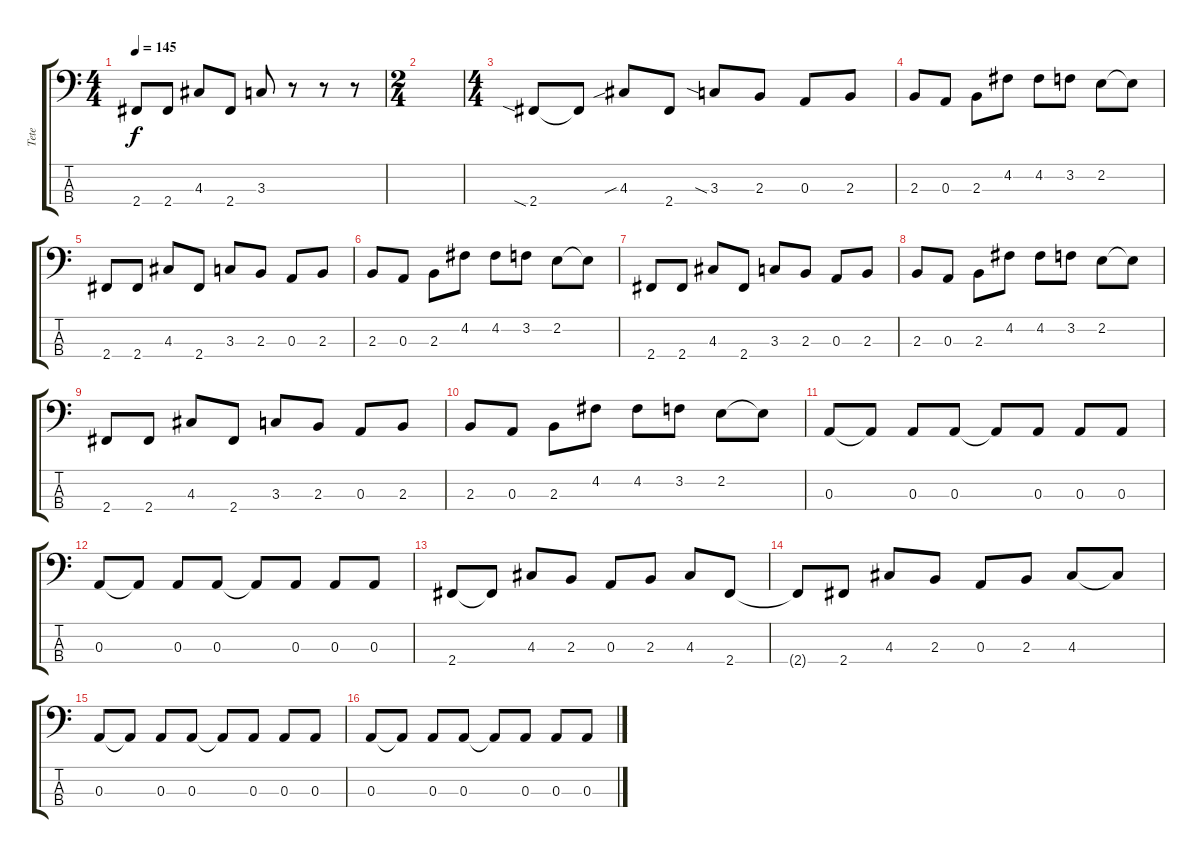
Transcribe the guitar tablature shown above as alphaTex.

\track ("Tete" "Tete") {instrument electricbassfinger}
\staff {score tabs}
\tuning (G2 D2 A1 E1) {hide}
\ts (4 4)
\tempo 145
\clef f4
\ks c
2.4.8{dy f instrument electricbassfinger} 2.4.8 4.3.8 2.4.8 3.3.8 r.8 r.8 r.8 |
\ts (2 4)
|
\ts (4 4)
2.4{sia}.8 2.4{t}.8 4.3{sib}.8 2.4.8 3.3{sia}.8 2.3.8 0.3.8 2.3.8 |
2.3.8 0.3.8 2.3.8 4.2.8 4.2.8 3.2.8 2.2.8 2.2{t}.8 |
2.4.8 2.4.8 4.3.8 2.4.8 3.3.8 2.3.8 0.3.8 2.3.8 |
2.3.8 0.3.8 2.3.8 4.2.8 4.2.8 3.2.8 2.2.8 2.2{t}.8 |
2.4.8 2.4.8 4.3.8 2.4.8 3.3.8 2.3.8 0.3.8 2.3.8 |
2.3.8 0.3.8 2.3.8 4.2.8 4.2.8 3.2.8 2.2.8 2.2{t}.8 |
2.4.8 2.4.8 4.3.8 2.4.8 3.3.8 2.3.8 0.3.8 2.3.8 |
2.3.8 0.3.8 2.3.8 4.2.8 4.2.8 3.2.8 2.2.8 2.2{t}.8 |
0.3.8 0.3{t}.8 0.3.8 0.3.8 0.3{t}.8 0.3.8 0.3.8 0.3.8 |
0.3.8 0.3{t}.8 0.3.8 0.3.8 0.3{t}.8 0.3.8 0.3.8 0.3.8 |
2.4.8 2.4{t}.8 4.3.8 2.3.8 0.3.8 2.3.8 4.3.8 2.4.8 |
2.4{t}.8 2.4.8 4.3.8 2.3.8 0.3.8 2.3.8 4.3.8 4.3{t}.8 |
0.3.8 0.3{t}.8 0.3.8 0.3.8 0.3{t}.8 0.3.8 0.3.8 0.3.8 |
0.3.8 0.3{t}.8 0.3.8 0.3.8 0.3{t}.8 0.3.8 0.3.8 0.3.8
